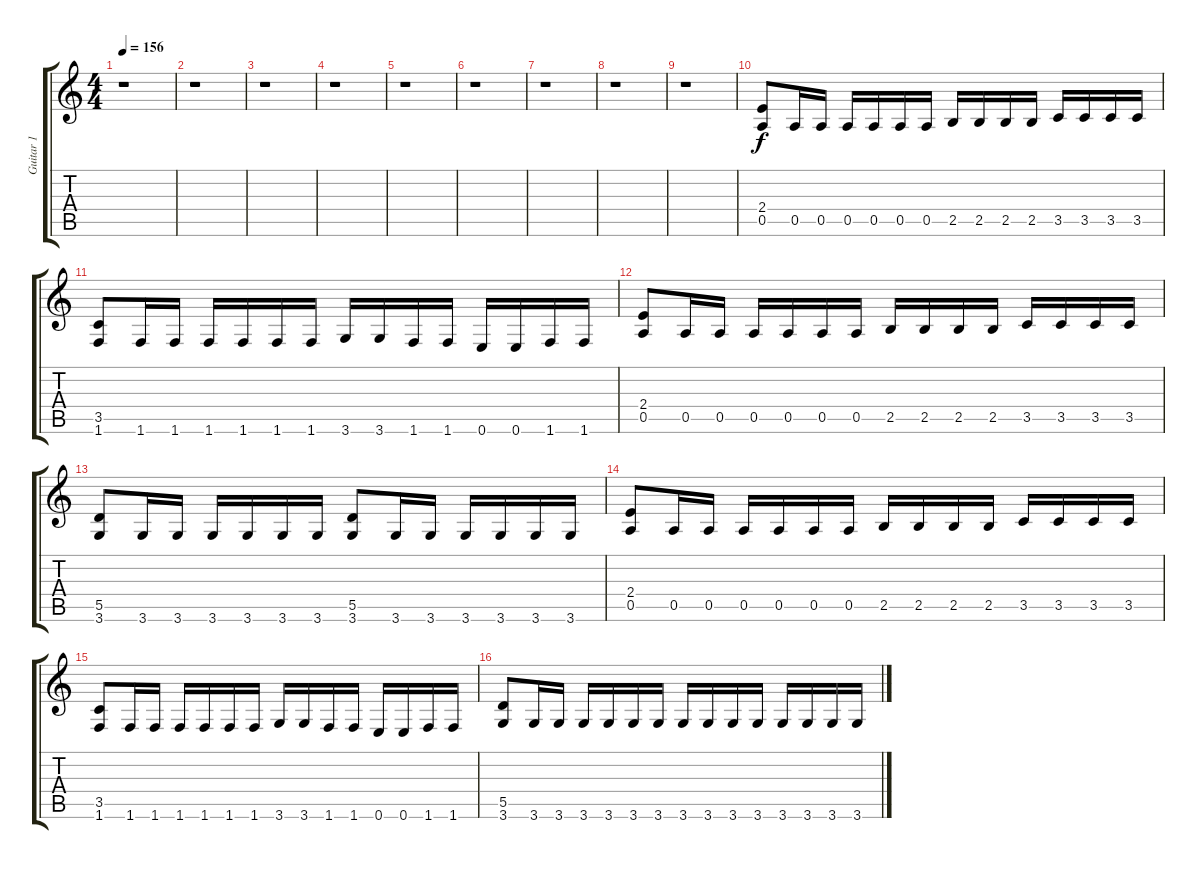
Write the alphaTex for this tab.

\track ("Guitar 1" "Guitar 1") {instrument overdrivenguitar}
\staff {score tabs}
\tuning (E4 B3 G3 D3 A2 E2) {hide}
\ts (4 4)
\tempo 156
\clef g2
\ks c
r.1{dy f} |
r.1 |
r.1 |
r.1 |
r.1 |
r.1 |
r.1 |
r.1 |
r.1 |
\section ("" "")
(2.4 0.5).8 0.5.16 0.5.16 0.5.16 0.5.16 0.5.16 0.5.16 2.5.16 2.5.16 2.5.16 2.5.16 3.5.16 3.5.16 3.5.16 3.5.16 |
(3.5 1.6).8 1.6.16 1.6.16 1.6.16 1.6.16 1.6.16 1.6.16 3.6.16 3.6.16 1.6.16 1.6.16 0.6.16 0.6.16 1.6.16 1.6.16 |
(2.4 0.5).8 0.5.16 0.5.16 0.5.16 0.5.16 0.5.16 0.5.16 2.5.16 2.5.16 2.5.16 2.5.16 3.5.16 3.5.16 3.5.16 3.5.16 |
(5.5 3.6).8 3.6.16 3.6.16 3.6.16 3.6.16 3.6.16 3.6.16 (5.5 3.6).8 3.6.16 3.6.16 3.6.16 3.6.16 3.6.16 3.6.16 |
(2.4 0.5).8 0.5.16 0.5.16 0.5.16 0.5.16 0.5.16 0.5.16 2.5.16 2.5.16 2.5.16 2.5.16 3.5.16 3.5.16 3.5.16 3.5.16 |
(3.5 1.6).8 1.6.16 1.6.16 1.6.16 1.6.16 1.6.16 1.6.16 3.6.16 3.6.16 1.6.16 1.6.16 0.6.16 0.6.16 1.6.16 1.6.16 |
(5.5 3.6).8 3.6.16 3.6.16 3.6.16 3.6.16 3.6.16 3.6.16 3.6.16 3.6.16 3.6.16 3.6.16 3.6.16 3.6.16 3.6.16 3.6.16
